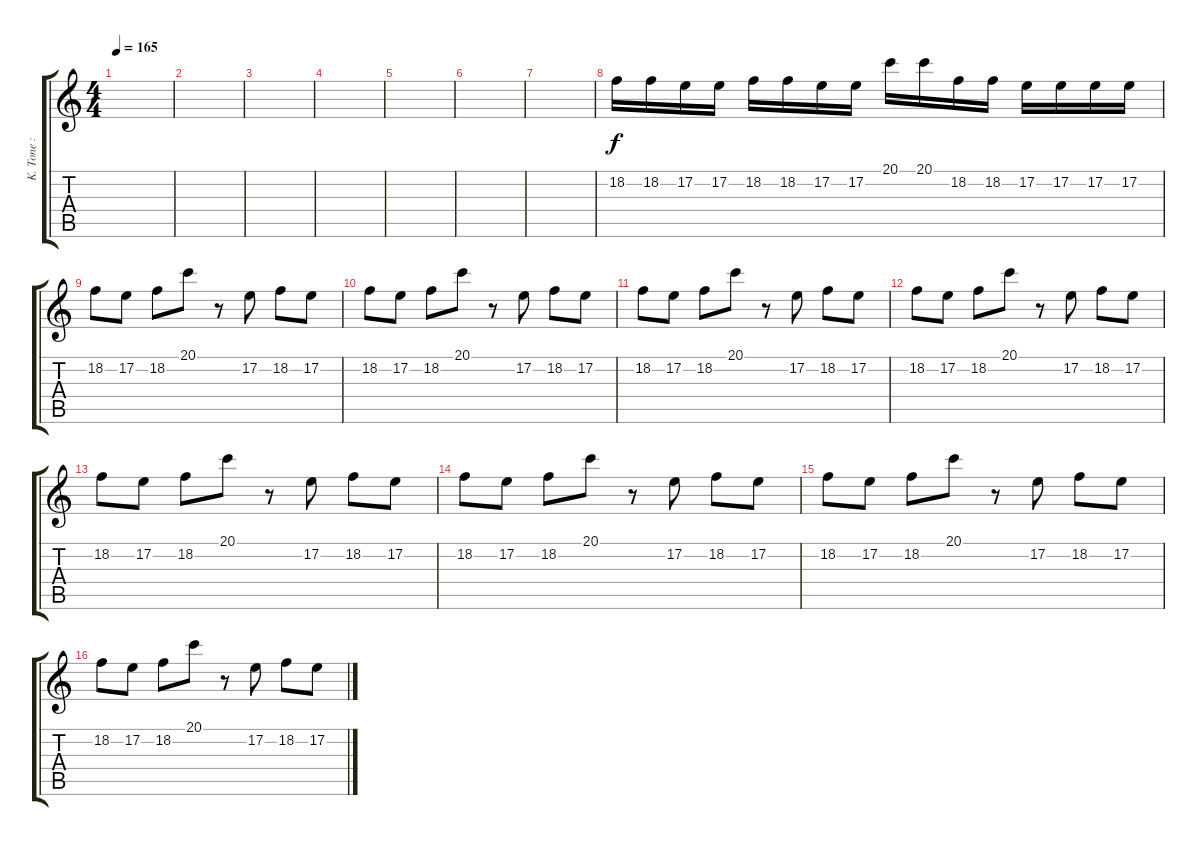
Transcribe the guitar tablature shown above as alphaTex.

\track ("K. Tone : Kotobuki Tsumugi - Chan" "K. Tone : ") {instrument lead2sawtooth}
\staff {score tabs}
\tuning (E4 B3 G3 D3 A2 E2) {hide}
\ts (4 4)
\tempo 165
\clef g2
\ks c
|
|
|
|
|
|
|
18.2.16{volume 13 balance 8} 18.2.16 17.2.16 17.2.16 18.2.16 18.2.16 17.2.16 17.2.16 20.1.16{volume 13} 20.1.16 18.2.16 18.2.16 17.2.16 17.2.16 17.2.16 17.2.16 |
18.2.8{volume 13 balance 12 instrument lead2sawtooth} 17.2.8 18.2.8 20.1.8 r.8 17.2.8 18.2.8 17.2.8 |
18.2.8 17.2.8 18.2.8 20.1.8 r.8 17.2.8 18.2.8 17.2.8 |
18.2.8 17.2.8 18.2.8 20.1.8 r.8 17.2.8 18.2.8 17.2.8 |
18.2.8 17.2.8 18.2.8 20.1.8 r.8 17.2.8 18.2.8 17.2.8 |
18.2.8 17.2.8 18.2.8 20.1.8 r.8 17.2.8 18.2.8 17.2.8 |
18.2.8 17.2.8 18.2.8 20.1.8 r.8 17.2.8 18.2.8 17.2.8 |
18.2.8 17.2.8 18.2.8 20.1.8 r.8 17.2.8 18.2.8 17.2.8 |
18.2.8 17.2.8 18.2.8 20.1.8 r.8 17.2.8 18.2.8 17.2.8
